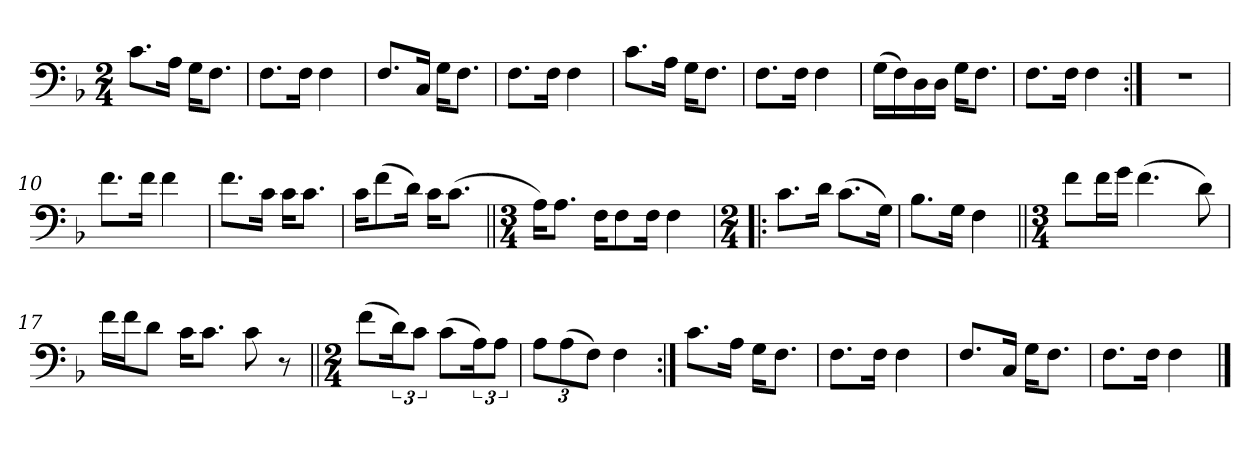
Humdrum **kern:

**kern
*part1
*staff1
*clefF4
*k[b-]
*M2/4
=1
8.c\L
16A\Jk
16G\KL
8.F\J
=2
8.F\L
16F\Jk
4F\
=3
8.F/L
16C/Jk
16G\KL
8.F\J
=4
8.F\L
16F\Jk
4F\
=5
8.c\L
16A\Jk
16G\KL
8.F\J
=6
8.F\L
16F\Jk
4F\
=7
(16G\LL
16F\)
16D\
16D\JJ
16G\KL
8.F\J
=8
8.F\L
16F\Jk
4F\
=9:|!
2r
=10
8.f\L
16f\Jk
4f\
=11
8.f\L
16c\Jk
16c\KL
8.c\J
=12
16c\KL
(8f\
16d\Jk)
16c\KL
(8.c\J
=13||
*M3/4
16A\KL)
8.A\J
16F\KL
8F\
16F\Jk
4F\
=14!|:
*M2/4
8.c\L
16d\Jk
(8.c\L
16G\Jk)
=15
8.B-\L
16G\Jk
4F\
=16||
*M3/4
8f\L
16f\L
16g\JJ
(4.f\
8d\)
=17
16f\LL
16f\J
8d\J
16c\KL
8.c\J
8c\
8r
=18||
*M2/4
(8f\L
24d\K)
12c\J
(8c\L
24A\K)
12A\J
=19
12A\L
(12A\
12F\J)
4F\
=20:|!
8.c\L
16A\Jk
16G\KL
8.F\J
=21
8.F\L
16F\Jk
4F\
=22
8.F/L
16C/Jk
16G\KL
8.F\J
=23
8.F\L
16F\Jk
4F\
==
*-
